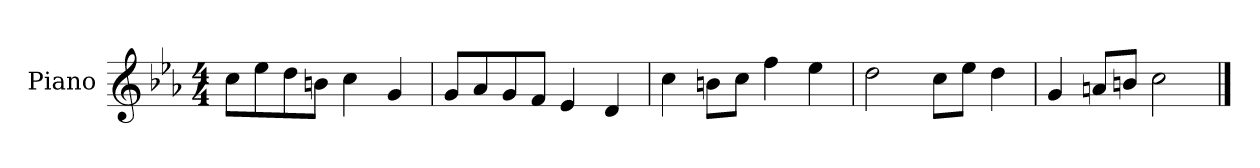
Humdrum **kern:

**kern
*part1
*staff1
*I"Piano
*I'P-no
*clefG2
*k[b-e-a-]
*M4/4
*MM90
=1
8cc\L
8ee-\
8dd\
8bn\J
4cc\
4g/
=2
8g/L
8a-/
8g/
8f/J
4e-/
4d/
=3
4cc\
8bn\L
8cc\J
4ff\
4ee-\
=4
2dd\
8cc\L
8ee-\J
4dd\
=5
4g/
8an/L
8bn/J
2cc\
==
*-
